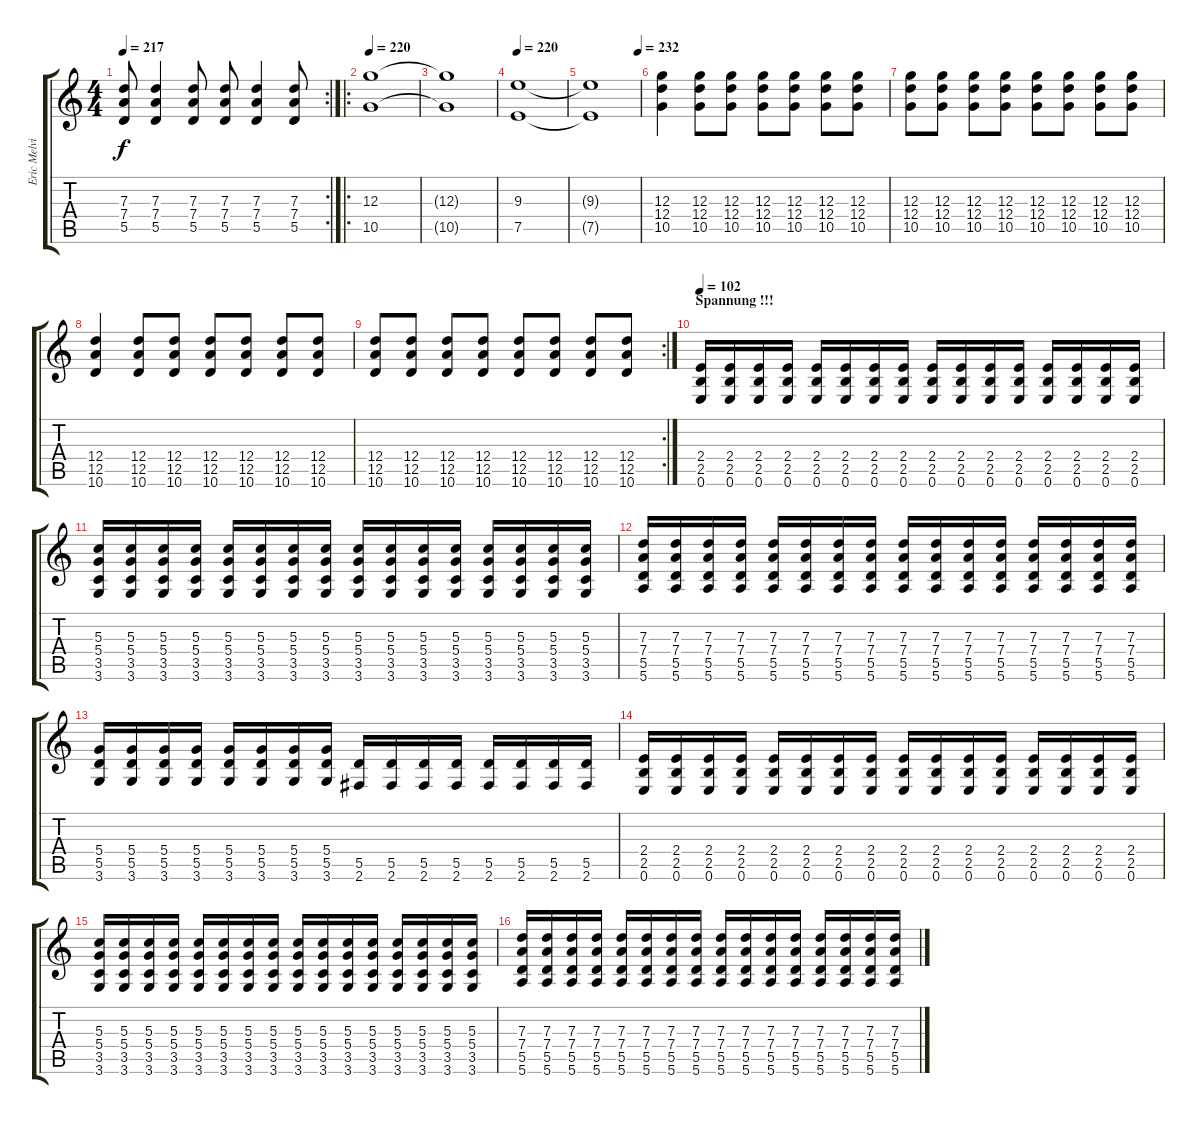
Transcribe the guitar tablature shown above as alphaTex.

\track ("Eric Melvin" "Eric Melvi") {instrument distortionguitar}
\staff {score tabs}
\tuning (E4 B3 G3 D3 A2 E2) {hide}
\rc 2
\ts (4 4)
\tempo 217
\clef g2
\ks c
(7.3 7.4 5.5).8{dy f} (7.3 7.4 5.5).4 (7.3 7.4 5.5).8 (7.3 7.4 5.5).8 (7.3 7.4 5.5).4 (7.3 7.4 5.5).8 |
\ro
\tempo 220
(12.3 10.5).1 |
(12.3{t} 10.5{t}).1 |
\tempo 220
(9.3 7.5).1 |
\tempo (232 0.96875)
(9.3{t} 7.5{t}).1 |
(12.3 12.4 10.5).4 (12.3 12.4 10.5).8 (12.3 12.4 10.5).8 (12.3 12.4 10.5).8 (12.3 12.4 10.5).8 (12.3 12.4 10.5).8 (12.3 12.4 10.5).8 |
(12.3 12.4 10.5).8 (12.3 12.4 10.5).8 (12.3 12.4 10.5).8 (12.3 12.4 10.5).8 (12.3 12.4 10.5).8 (12.3 12.4 10.5).8 (12.3 12.4 10.5).8 (12.3 12.4 10.5).8 |
(12.4 12.5 10.6).4 (12.4 12.5 10.6).8 (12.4 12.5 10.6).8 (12.4 12.5 10.6).8 (12.4 12.5 10.6).8 (12.4 12.5 10.6).8 (12.4 12.5 10.6).8 |
\rc 2
(12.4 12.5 10.6).8 (12.4 12.5 10.6).8 (12.4 12.5 10.6).8 (12.4 12.5 10.6).8 (12.4 12.5 10.6).8 (12.4 12.5 10.6).8 (12.4 12.5 10.6).8 (12.4 12.5 10.6).8 |
\section ("" "Spannung !!!")
\tempo 102
(2.4 2.5 0.6).16{volume 14 instrument distortionguitar} (2.4 2.5 0.6).16 (2.4 2.5 0.6).16 (2.4 2.5 0.6).16 (2.4 2.5 0.6).16 (2.4 2.5 0.6).16 (2.4 2.5 0.6).16 (2.4 2.5 0.6).16 (2.4 2.5 0.6).16 (2.4 2.5 0.6).16 (2.4 2.5 0.6).16 (2.4 2.5 0.6).16 (2.4 2.5 0.6).16 (2.4 2.5 0.6).16 (2.4 2.5 0.6).16 (2.4 2.5 0.6).16 |
(5.3 5.4 3.5 3.6).16 (5.3 5.4 3.5 3.6).16 (5.3 5.4 3.5 3.6).16 (5.3 5.4 3.5 3.6).16 (5.3 5.4 3.5 3.6).16 (5.3 5.4 3.5 3.6).16 (5.3 5.4 3.5 3.6).16 (5.3 5.4 3.5 3.6).16 (5.3 5.4 3.5 3.6).16 (5.3 5.4 3.5 3.6).16 (5.3 5.4 3.5 3.6).16 (5.3 5.4 3.5 3.6).16 (5.3 5.4 3.5 3.6).16 (5.3 5.4 3.5 3.6).16 (5.3 5.4 3.5 3.6).16 (5.3 5.4 3.5 3.6).16 |
(7.3 7.4 5.5 5.6).16 (7.3 7.4 5.5 5.6).16 (7.3 7.4 5.5 5.6).16 (7.3 7.4 5.5 5.6).16 (7.3 7.4 5.5 5.6).16 (7.3 7.4 5.5 5.6).16 (7.3 7.4 5.5 5.6).16 (7.3 7.4 5.5 5.6).16 (7.3 7.4 5.5 5.6).16 (7.3 7.4 5.5 5.6).16 (7.3 7.4 5.5 5.6).16 (7.3 7.4 5.5 5.6).16 (7.3 7.4 5.5 5.6).16 (7.3 7.4 5.5 5.6).16 (7.3 7.4 5.5 5.6).16 (7.3 7.4 5.5 5.6).16 |
(5.4 5.5 3.6).16 (5.4 5.5 3.6).16 (5.4 5.5 3.6).16 (5.4 5.5 3.6).16 (5.4 5.5 3.6).16 (5.4 5.5 3.6).16 (5.4 5.5 3.6).16 (5.4 5.5 3.6).16 (5.5 2.6).16 (5.5 2.6).16 (5.5 2.6).16 (5.5 2.6).16 (5.5 2.6).16 (5.5 2.6).16 (5.5 2.6).16 (5.5 2.6).16 |
(2.4 2.5 0.6).16{volume 14 instrument distortionguitar} (2.4 2.5 0.6).16 (2.4 2.5 0.6).16 (2.4 2.5 0.6).16 (2.4 2.5 0.6).16 (2.4 2.5 0.6).16 (2.4 2.5 0.6).16 (2.4 2.5 0.6).16 (2.4 2.5 0.6).16 (2.4 2.5 0.6).16 (2.4 2.5 0.6).16 (2.4 2.5 0.6).16 (2.4 2.5 0.6).16 (2.4 2.5 0.6).16 (2.4 2.5 0.6).16 (2.4 2.5 0.6).16 |
(5.3 5.4 3.5 3.6).16 (5.3 5.4 3.5 3.6).16 (5.3 5.4 3.5 3.6).16 (5.3 5.4 3.5 3.6).16 (5.3 5.4 3.5 3.6).16 (5.3 5.4 3.5 3.6).16 (5.3 5.4 3.5 3.6).16 (5.3 5.4 3.5 3.6).16 (5.3 5.4 3.5 3.6).16 (5.3 5.4 3.5 3.6).16 (5.3 5.4 3.5 3.6).16 (5.3 5.4 3.5 3.6).16 (5.3 5.4 3.5 3.6).16 (5.3 5.4 3.5 3.6).16 (5.3 5.4 3.5 3.6).16 (5.3 5.4 3.5 3.6).16 |
(7.3 7.4 5.5 5.6).16 (7.3 7.4 5.5 5.6).16 (7.3 7.4 5.5 5.6).16 (7.3 7.4 5.5 5.6).16 (7.3 7.4 5.5 5.6).16 (7.3 7.4 5.5 5.6).16 (7.3 7.4 5.5 5.6).16 (7.3 7.4 5.5 5.6).16 (7.3 7.4 5.5 5.6).16 (7.3 7.4 5.5 5.6).16 (7.3 7.4 5.5 5.6).16 (7.3 7.4 5.5 5.6).16 (7.3 7.4 5.5 5.6).16 (7.3 7.4 5.5 5.6).16 (7.3 7.4 5.5 5.6).16 (7.3 7.4 5.5 5.6).16
